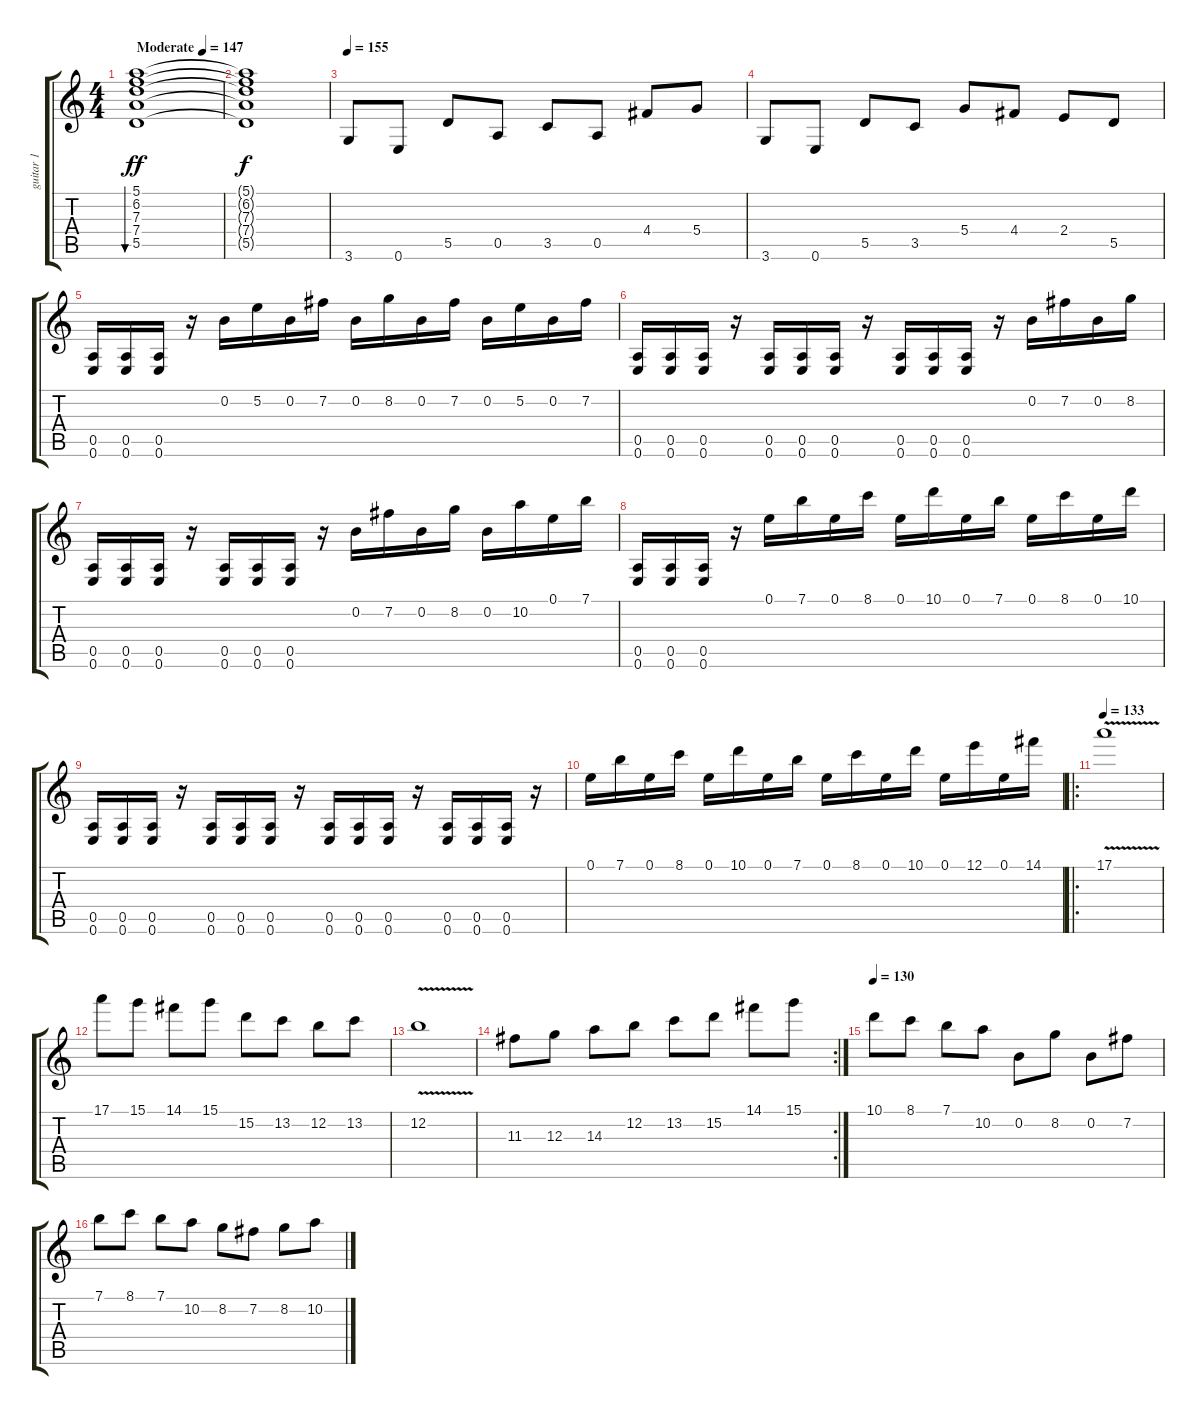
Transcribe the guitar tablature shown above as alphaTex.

\track ("guitar 1" "guitar 1") {instrument distortionguitar}
\staff {score tabs}
\tuning (E4 B3 G3 D3 A2 E2) {hide}
\ts (4 4)
\tempo (147 "Moderate")
\clef g2
\ks c
(5.1 6.2 7.3 7.4 5.5).1{bu 480 dy ff instrument distortionguitar} |
(5.1{t} 6.2{t} 7.3{t} 7.4{t} 5.5{t}).1{dy f} |
\tempo 155
3.6.8{instrument distortionguitar} 0.6.8 5.5.8 0.5.8 3.5.8 0.5.8 4.4.8 5.4.8 |
3.6.8 0.6.8 5.5.8 3.5.8 5.4.8 4.4.8 2.4.8 5.5.8 |
(0.5 0.6).16 (0.5 0.6).16 (0.5 0.6).16 r.16 0.2.16 5.2.16 0.2.16 7.2.16 0.2.16 8.2.16 0.2.16 7.2.16 0.2.16 5.2.16 0.2.16 7.2.16 |
(0.5 0.6).16 (0.5 0.6).16 (0.5 0.6).16 r.16 (0.5 0.6).16 (0.5 0.6).16 (0.5 0.6).16 r.16 (0.5 0.6).16 (0.5 0.6).16 (0.5 0.6).16 r.16 0.2.16 7.2.16 0.2.16 8.2.16 |
(0.5 0.6).16 (0.5 0.6).16 (0.5 0.6).16 r.16 (0.5 0.6).16 (0.5 0.6).16 (0.5 0.6).16 r.16 0.2.16 7.2.16 0.2.16 8.2.16 0.2.16 10.2.16 0.1.16 7.1.16 |
(0.5 0.6).16 (0.5 0.6).16 (0.5 0.6).16 r.16 0.1.16 7.1.16 0.1.16 8.1.16 0.1.16 10.1.16 0.1.16 7.1.16 0.1.16 8.1.16 0.1.16 10.1.16 |
(0.5 0.6).16 (0.5 0.6).16 (0.5 0.6).16 r.16 (0.5 0.6).16 (0.5 0.6).16 (0.5 0.6).16 r.16 (0.5 0.6).16 (0.5 0.6).16 (0.5 0.6).16 r.16 (0.5 0.6).16 (0.5 0.6).16 (0.5 0.6).16 r.16 |
0.1.16 7.1.16 0.1.16 8.1.16 0.1.16 10.1.16 0.1.16 7.1.16 0.1.16 8.1.16 0.1.16 10.1.16 0.1.16 12.1.16 0.1.16 14.1.16 |
\ro
\tempo 133
17.1{v}.1 |
17.1.8 15.1.8 14.1.8 15.1.8 15.2.8 13.2.8 12.2.8 13.2.8 |
12.2{v}.1 |
\rc 2
11.3.8 12.3.8 14.3.8 12.2.8 13.2.8 15.2.8 14.1.8 15.1.8 |
\tempo 130
10.1.8 8.1.8 7.1.8 10.2.8 0.2.8 8.2.8 0.2.8 7.2.8 |
7.1.8 8.1.8 7.1.8 10.2.8 8.2.8 7.2.8 8.2.8 10.2.8
